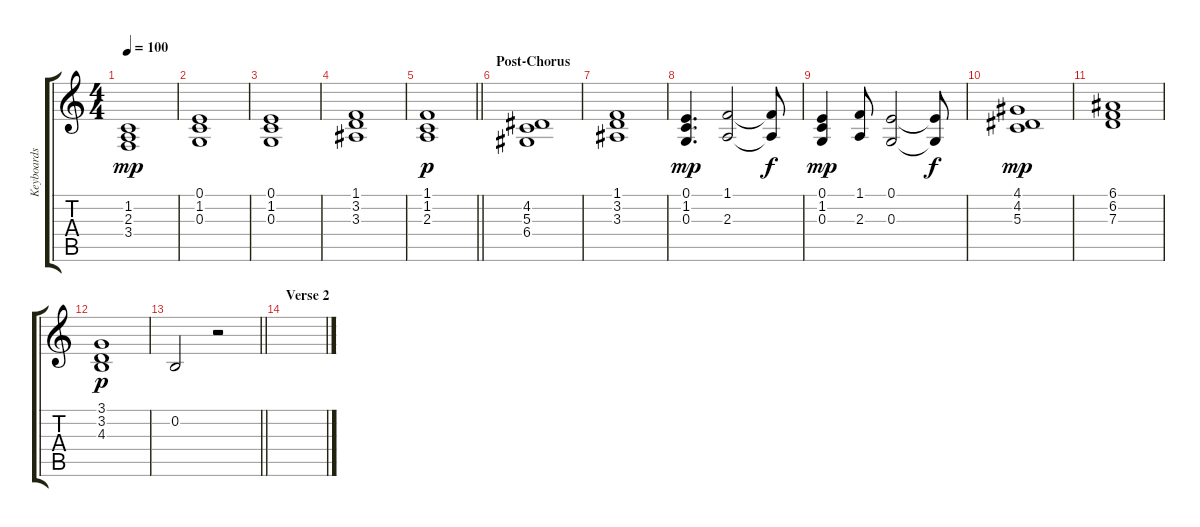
\track ("Keyboards 2 (Bob Mayo)" "Keyboards ") {instrument stringensemble2}
\staff {score tabs}
\tuning (E4 B3 G3 D3 A2 E2) {hide}
\ts (4 4)
\tempo 100
\clef g2
\ks c
(1.2 2.3 3.4).1{dy mp} |
(0.1 1.2 0.3).1 |
(0.1 1.2 0.3).1 |
(1.1 3.2 3.3).1 |
\barLineRight lightlight
(1.1 1.2 2.3).1{dy p} |
\section ("" "Post-Chorus")
(4.2 5.3 6.4).1 |
(1.1 3.2 3.3).1 |
(0.1 1.2 0.3).4{d dy mp} (1.1 2.3).2 (1.1{t} 2.3{t}).8{dy f} |
(0.1 1.2 0.3).4{dy mp} (1.1 2.3).8 (0.1 0.3).2 (0.1{t} 0.3{t}).8{dy f} |
(4.1 4.2 5.3).1{dy mp} |
(6.1 6.2 7.3).1 |
(3.1 3.2 4.3).1{dy p} |
\barLineRight lightlight
0.2.2 r.2 |
\section ("" "Verse 2")
